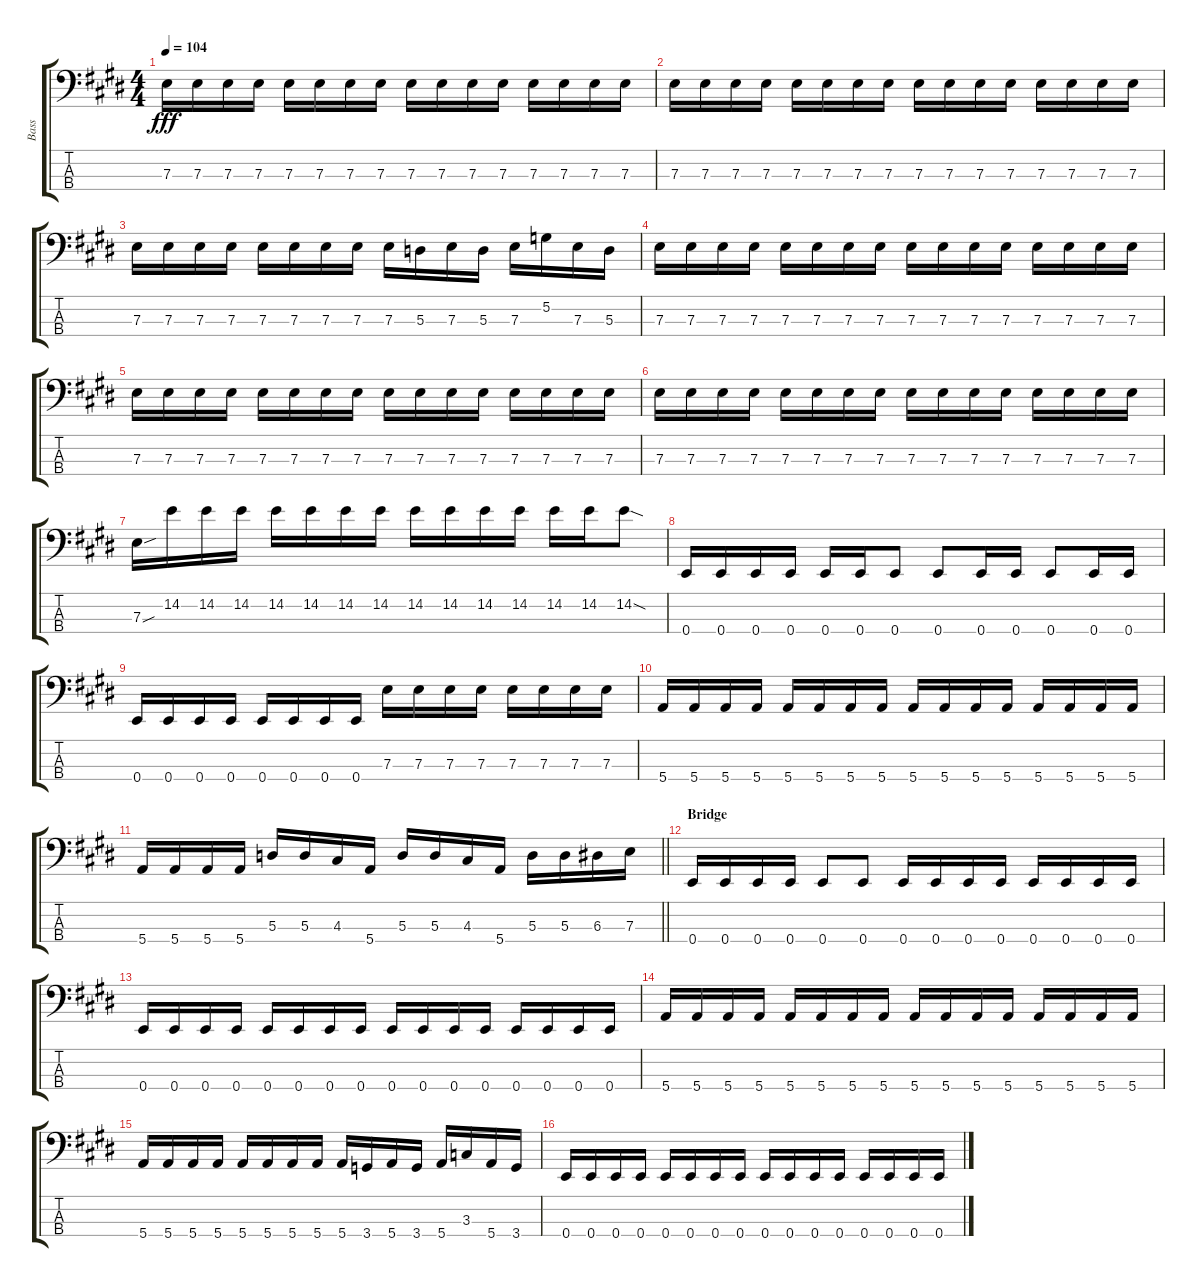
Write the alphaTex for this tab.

\track ("Bass" "Bass") {instrument electricbassfinger}
\staff {score tabs}
\tuning (G2 D2 A1 E1) {hide}
\ts (4 4)
\tempo 104
\clef f4
\ks e
7.3.16{dy fff} 7.3.16 7.3.16 7.3.16 7.3.16 7.3.16 7.3.16 7.3.16 7.3.16 7.3.16 7.3.16 7.3.16 7.3.16 7.3.16 7.3.16 7.3.16 |
7.3.16 7.3.16 7.3.16 7.3.16 7.3.16 7.3.16 7.3.16 7.3.16 7.3.16 7.3.16 7.3.16 7.3.16 7.3.16 7.3.16 7.3.16 7.3.16 |
7.3.16 7.3.16 7.3.16 7.3.16 7.3.16 7.3.16 7.3.16 7.3.16 7.3.16 5.3.16 7.3.16 5.3.16 7.3.16 5.2.16 7.3.16 5.3.16 |
7.3.16 7.3.16 7.3.16 7.3.16 7.3.16 7.3.16 7.3.16 7.3.16 7.3.16 7.3.16 7.3.16 7.3.16 7.3.16 7.3.16 7.3.16 7.3.16 |
7.3.16 7.3.16 7.3.16 7.3.16 7.3.16 7.3.16 7.3.16 7.3.16 7.3.16 7.3.16 7.3.16 7.3.16 7.3.16 7.3.16 7.3.16 7.3.16 |
7.3.16 7.3.16 7.3.16 7.3.16 7.3.16 7.3.16 7.3.16 7.3.16 7.3.16 7.3.16 7.3.16 7.3.16 7.3.16 7.3.16 7.3.16 7.3.16 |
7.3{sou}.16 14.2.16 14.2.16 14.2.16 14.2.16 14.2.16 14.2.16 14.2.16 14.2.16 14.2.16 14.2.16 14.2.16 14.2.16 14.2.16 14.2{sod}.8 |
0.4.16 0.4.16 0.4.16 0.4.16 0.4.16 0.4.16 0.4.8 0.4.8 0.4.16 0.4.16 0.4.8 0.4.16 0.4.16 |
0.4.16 0.4.16 0.4.16 0.4.16 0.4.16 0.4.16 0.4.16 0.4.16 7.3.16 7.3.16 7.3.16 7.3.16 7.3.16 7.3.16 7.3.16 7.3.16 |
5.4.16 5.4.16 5.4.16 5.4.16 5.4.16 5.4.16 5.4.16 5.4.16 5.4.16 5.4.16 5.4.16 5.4.16 5.4.16 5.4.16 5.4.16 5.4.16 |
\barLineRight lightlight
5.4.16 5.4.16 5.4.16 5.4.16 5.3.16 5.3.16 4.3.16 5.4.16 5.3.16 5.3.16 4.3.16 5.4.16 5.3.16 5.3.16 6.3.16 7.3.16 |
\section ("" "Bridge")
0.4.16 0.4.16 0.4.16 0.4.16 0.4.8 0.4.8 0.4.16 0.4.16 0.4.16 0.4.16 0.4.16 0.4.16 0.4.16 0.4.16 |
0.4.16 0.4.16 0.4.16 0.4.16 0.4.16 0.4.16 0.4.16 0.4.16 0.4.16 0.4.16 0.4.16 0.4.16 0.4.16 0.4.16 0.4.16 0.4.16 |
5.4.16 5.4.16 5.4.16 5.4.16 5.4.16 5.4.16 5.4.16 5.4.16 5.4.16 5.4.16 5.4.16 5.4.16 5.4.16 5.4.16 5.4.16 5.4.16 |
5.4.16 5.4.16 5.4.16 5.4.16 5.4.16 5.4.16 5.4.16 5.4.16 5.4.16 3.4.16 5.4.16 3.4.16 5.4.16 3.3.16 5.4.16 3.4.16 |
0.4.16 0.4.16 0.4.16 0.4.16 0.4.16 0.4.16 0.4.16 0.4.16 0.4.16 0.4.16 0.4.16 0.4.16 0.4.16 0.4.16 0.4.16 0.4.16
